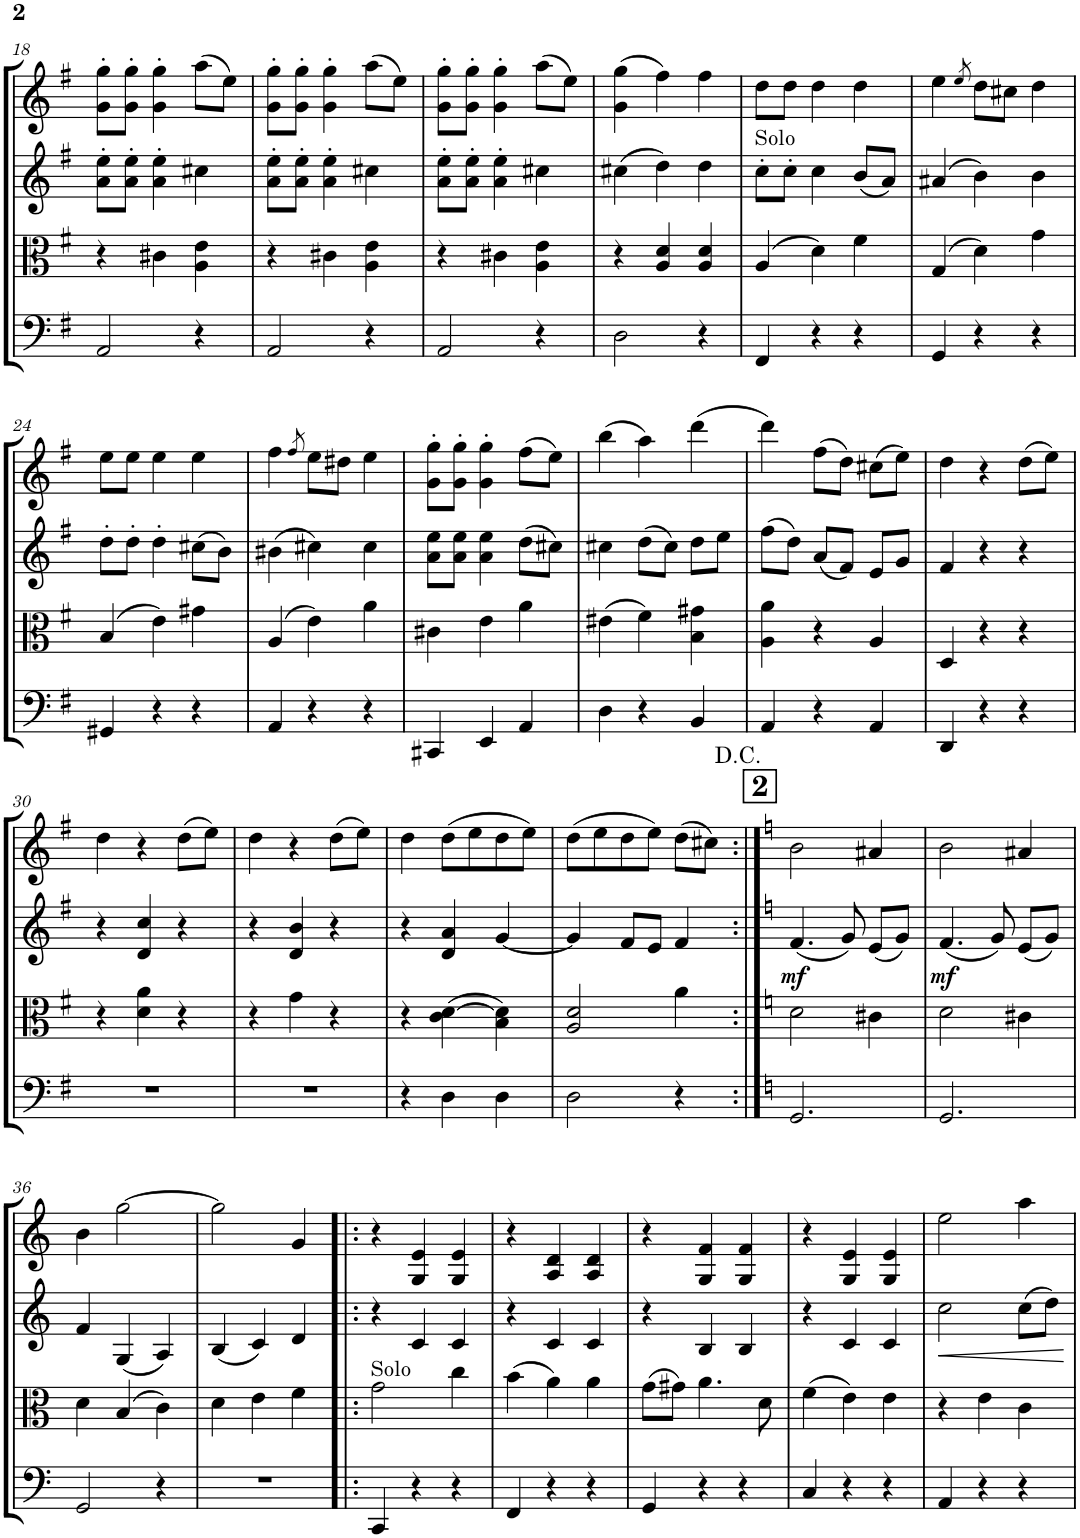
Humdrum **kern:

**kern	**kern	**kern	**dynam	**kern
*part4	*part3	*part2	*part2	*part1
*staff4	*staff3	*staff2	*staff2	*staff1
*I"Violoncello	*I"Viola	*I"Violin II	*	*I"Violin I
*I'Vc	*I'Vla	*I'Vln	*	*I'Vln
!!LO:PB:g=z
*clefF4	*clefC3	*clefG2	*	*clefG2
*k[f#]	*k[f#]	*k[f#]	*	*k[f#]
*M3/4	*M3/4	*M3/4	*	*M3/4
=18	=18	=18	=18	=18
2AA/	4r	8a\' 8ee\'L	.	8g\' 8gg\'L
.	.	8a\' 8ee\'J	.	8g\' 8gg\'J
.	4c#X\	4a\' 4ee\'	.	4g\' 4gg\'
4r	4A\ 4e\	4cc#X\	.	(8aa\L
.	.	.	.	8ee\J)
=19	=19	=19	=19	=19
2AA/	4r	8a\' 8ee\'L	.	8g\' 8gg\'L
.	.	8a\' 8ee\'J	.	8g\' 8gg\'J
.	4c#X\	4a\' 4ee\'	.	4g\' 4gg\'
4r	4A\ 4e\	4cc#X\	.	(8aa\L
.	.	.	.	8ee\J)
=20	=20	=20	=20	=20
2AA/	4r	8a\' 8ee\'L	.	8g\' 8gg\'L
.	.	8a\' 8ee\'J	.	8g\' 8gg\'J
.	4c#X\	4a\' 4ee\'	.	4g\' 4gg\'
4r	4A\ 4e\	4cc#X\	.	(8aa\L
.	.	.	.	8ee\J)
=21	=21	=21	=21	=21
2D\	4r	(4cc#X\	.	(4g\ 4gg\
.	4A/ 4d/	4dd\)	.	4ff#\)
4r	4A/ 4d/	4dd\	.	4ff#\
=22	=22	=22	=22	=22
!	!	!LO:TX:a:t=Solo	!	!
4FF#/	(4A/	8cc'\L	.	8dd\L
.	.	8cc'\J	.	8dd\J
4r	4d\)	4cc\	.	4dd\
4r	4f#\	(8b/L	.	4dd\
.	.	8a/J)	.	.
=23	=23	=23	=23	=23
4GG/	(4G/	(4a#X/	.	4ee\
.	.	.	.	8qee/
4r	4d\)	4b\)	.	8dd\L
.	.	.	.	8cc#X\J
4r	4g\	4b\	.	4dd\
!!LO:LB:g=z
=24	=24	=24	=24	=24
4GG#X/	(4B/	8dd'\L	.	8ee\L
.	.	8dd'\J	.	8ee\J
4r	4e\)	4dd'\	.	4ee\
4r	4g#X\	(8cc#X\L	.	4ee\
.	.	8b\J)	.	.
=25	=25	=25	=25	=25
4AA/	(4A/	(4b#X\	.	4ff#\
.	.	.	.	8qff#/
4r	4e\)	4cc#X\)	.	8ee\L
.	.	.	.	8dd#X\J
4r	4a\	4cc#\	.	4ee\
=26	=26	=26	=26	=26
4CC#X/	4c#X\	8a\ 8ee\L	.	8g\' 8gg\'L
.	.	8a\ 8ee\J	.	8g\' 8gg\'J
4EE/	4e\	4a\ 4ee\	.	4g\' 4gg\'
4AA/	4a\	(8dd\L	.	(8ff#\L
.	.	8cc#X\J)	.	8ee\J)
=27	=27	=27	=27	=27
4D\	(4e#X\	4cc#X\	.	(4bb\
4r	4f#\)	(8dd\L	.	4aa\)
.	.	8cc#\J)	.	.
4BB/	4B\ 4g#X\	8dd\L	.	(4ddd\
.	.	8ee\J	.	.
=28	=28	=28	=28	=28
4AA/	4A\ 4a\	(8ff#\L	.	4ddd\)
.	.	8dd\J)	.	.
4r	4r	(8a/L	.	(8ff#\L
.	.	8f#/J)	.	8dd\J)
4AA/	4A/	8e/L	.	(8cc#X\L
.	.	8g/J	.	8ee\J)
=29	=29	=29	=29	=29
4DD/	4D/	4f#/	.	4dd\
4r	4r	4r	.	4r
4r	4r	4r	.	(8dd\L
.	.	.	.	8ee\J)
!!LO:LB:g=z
=30	=30	=30	=30	=30
2.r	4r	4r	.	4dd\
.	4d\ 4a\	4d/ 4cc/	.	4r
.	4r	4r	.	(8dd\L
.	.	.	.	8ee\J)
=31	=31	=31	=31	=31
2.r	4r	4r	.	4dd\
.	4g\	4d/ 4b/	.	4r
.	4r	4r	.	(8dd\L
.	.	.	.	8ee\J)
=32	=32	=32	=32	=32
4r	4r	4r	.	4dd\
4D\	(4c\ [4d\	4d/ 4a/	.	(8dd\L
.	.	.	.	8ee\
4D\	4B\ 4d\])	[4g/	.	8dd\
.	.	.	.	8ee\J)
=33	=33	=33	=33	=33
2D\	2A/ 2d/	4g/]	.	(8dd\L
.	.	.	.	8ee\
.	.	8f#/L	.	8dd\
.	.	8e/J	.	8ee\J)
4r	4a\	4f#/	.	(8dd\L
.	.	.	.	8cc#X\J)
!!LO:REH:place=s1:a:B:cj:fs=14:t=2
=34:|!	=34:|!	=34:|!	=34:|!	=34:|!
*k[]	*k[]	*k[]	*	*k[]
!	!	!	!LO:DY:b	!
2.GG/	2d\	(4.f/	mf	2b\
.	.	8g/)	.	.
.	4c#X\	(8e/L	.	4a#X/
.	.	8g/J)	.	.
=35	=35	=35	=35	=35
!	!	!	!LO:DY:b	!
2.GG/	2d\	(4.f/	mf	2b\
.	.	8g/)	.	.
.	4c#X\	(8e/L	.	4a#X/
.	.	8g/J)	.	.
!!LO:LB:g=z
=36	=36	=36	=36	=36
2GG/	4d\	4f/	.	4b\
.	(4B/	(4G/	.	[2gg\
4r	4c\)	4A/)	.	.
=37	=37	=37	=37	=37
2.r	4d\	(4B/	.	2gg\]
.	4e\	4c/)	.	.
.	4f\	4d/	.	4g/
=38!|:	=38!|:	=38!|:	=38!|:	=38!|:
!	!LO:TX:a:t=Solo	!	!	!
4CC/	2g\	4r	.	4r
4r	.	4c/	.	4G/ 4e/
4r	4cc\	4c/	.	4G/ 4e/
=39	=39	=39	=39	=39
4FF/	(4b\	4r	.	4r
4r	4a\)	4c/	.	4A/ 4d/
4r	4a\	4c/	.	4A/ 4d/
=40	=40	=40	=40	=40
4GG/	(8g\L	4r	.	4r
.	8g#X\J)	.	.	.
4r	4.a\	4B/	.	4G/ 4f/
4r	.	4B/	.	4G/ 4f/
.	8d\	.	.	.
=41	=41	=41	=41	=41
4C/	(4f\	4r	.	4r
4r	4e\)	4c/	.	4G/ 4e/
4r	4e\	4c/	.	4G/ 4e/
=42	=42	=42	=42	=42
!	!	!	!LO:HP:b	!
4AA/	4r	2cc\	<	2ee\
4r	4e\	.	.	.
4r	4c\	(8cc\L	.	4aa\
.	.	8dd\J)	.	.
.	.	.	[	.
=	=	=	=	=
*-	*-	*-	*-	*-
